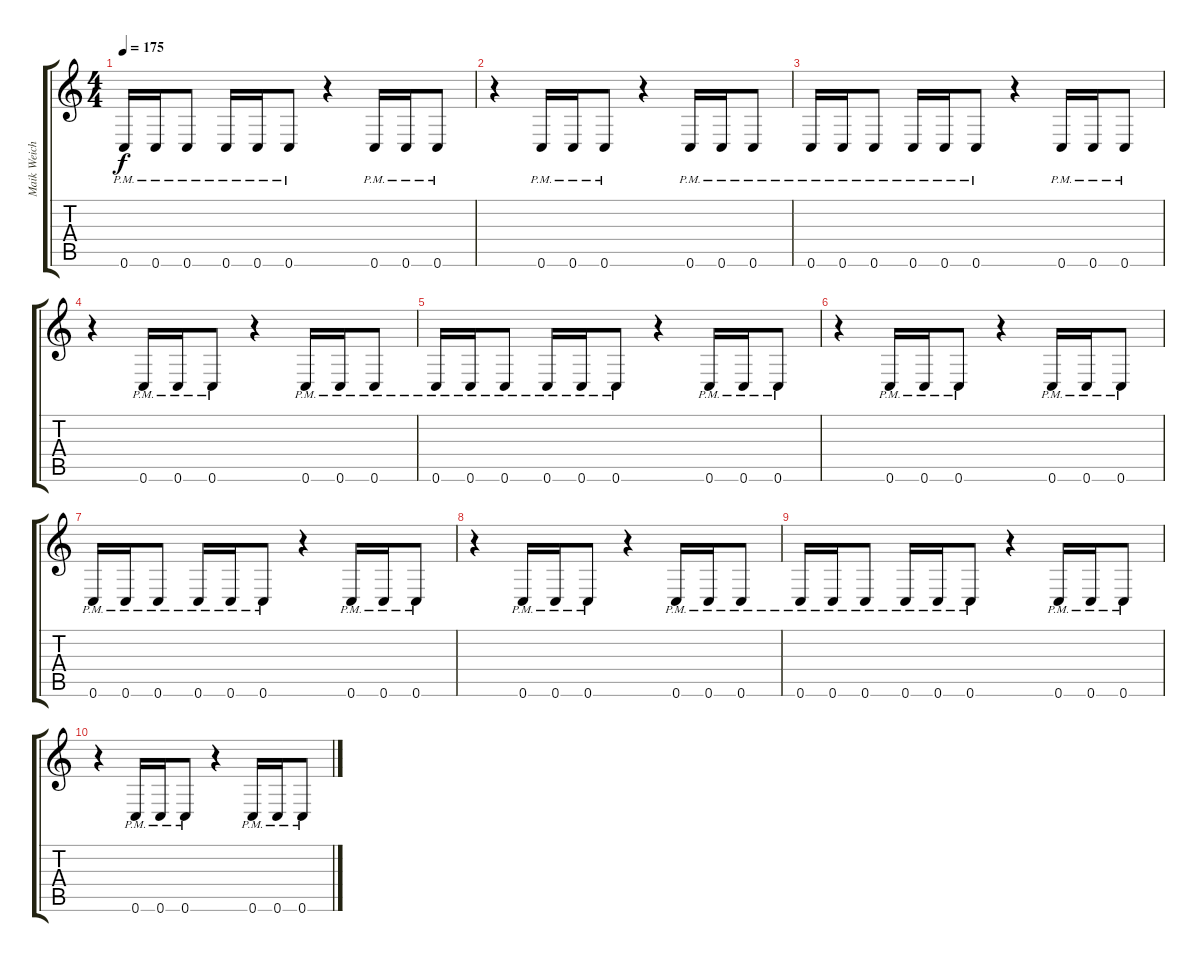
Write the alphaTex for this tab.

\track ("Maik Weichert" "Maik Weich") {instrument distortionguitar}
\staff {score tabs}
\tuning (D4 A3 F3 C3 G2 C2) {hide}
\ts (4 4)
\tempo 175
\clef g2
\ks c
0.6{pm}.16{dy f} 0.6{pm}.16 0.6{pm}.8 0.6{pm}.16 0.6{pm}.16 0.6{pm}.8 r.4 0.6{pm}.16 0.6{pm}.16 0.6{pm}.8 |
r.4 0.6{pm}.16 0.6{pm}.16 0.6{pm}.8 r.4 0.6{pm}.16 0.6{pm}.16 0.6{pm}.8 |
0.6{pm}.16 0.6{pm}.16 0.6{pm}.8 0.6{pm}.16 0.6{pm}.16 0.6{pm}.8 r.4 0.6{pm}.16 0.6{pm}.16 0.6{pm}.8 |
r.4 0.6{pm}.16 0.6{pm}.16 0.6{pm}.8 r.4 0.6{pm}.16 0.6{pm}.16 0.6{pm}.8 |
0.6{pm}.16 0.6{pm}.16 0.6{pm}.8 0.6{pm}.16 0.6{pm}.16 0.6{pm}.8 r.4 0.6{pm}.16 0.6{pm}.16 0.6{pm}.8 |
r.4 0.6{pm}.16 0.6{pm}.16 0.6{pm}.8 r.4 0.6{pm}.16 0.6{pm}.16 0.6{pm}.8 |
0.6{pm}.16 0.6{pm}.16 0.6{pm}.8 0.6{pm}.16 0.6{pm}.16 0.6{pm}.8 r.4 0.6{pm}.16 0.6{pm}.16 0.6{pm}.8 |
r.4 0.6{pm}.16 0.6{pm}.16 0.6{pm}.8 r.4 0.6{pm}.16 0.6{pm}.16 0.6{pm}.8 |
0.6{pm}.16 0.6{pm}.16 0.6{pm}.8 0.6{pm}.16 0.6{pm}.16 0.6{pm}.8 r.4 0.6{pm}.16 0.6{pm}.16 0.6{pm}.8 |
r.4 0.6{pm}.16 0.6{pm}.16 0.6{pm}.8 r.4 0.6{pm}.16 0.6{pm}.16 0.6{pm}.8
